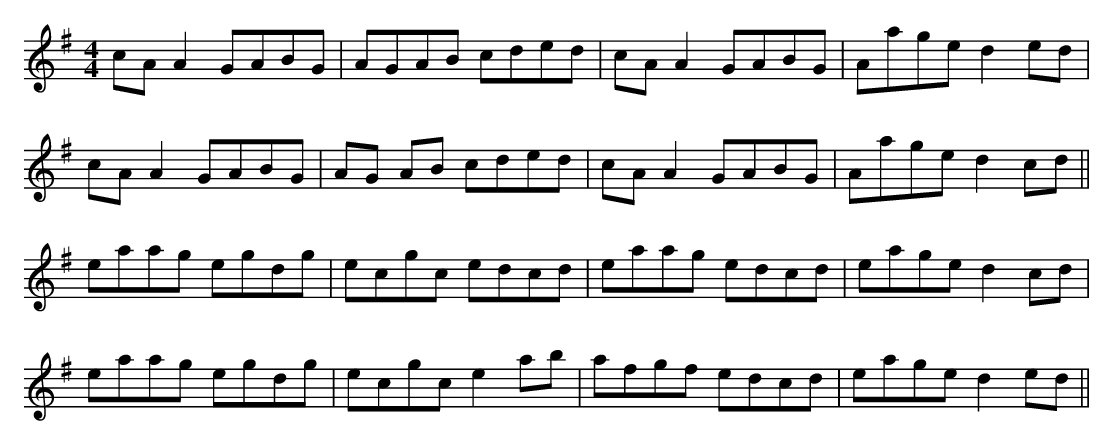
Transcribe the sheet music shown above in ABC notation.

X:1
M:4/4
K:Ador
cA A2 GABG|AGAB cded|cA A2 GABG|Aage d2ed|
cA A2 GABG|AG AB cded|cA A2 GABG|Aage d2cd||
eaag egdg|ecgc edcd|eaag edcd|eage d2cd|
eaag egdg|ecgc e2ab|afgf edcd|eage d2ed||
